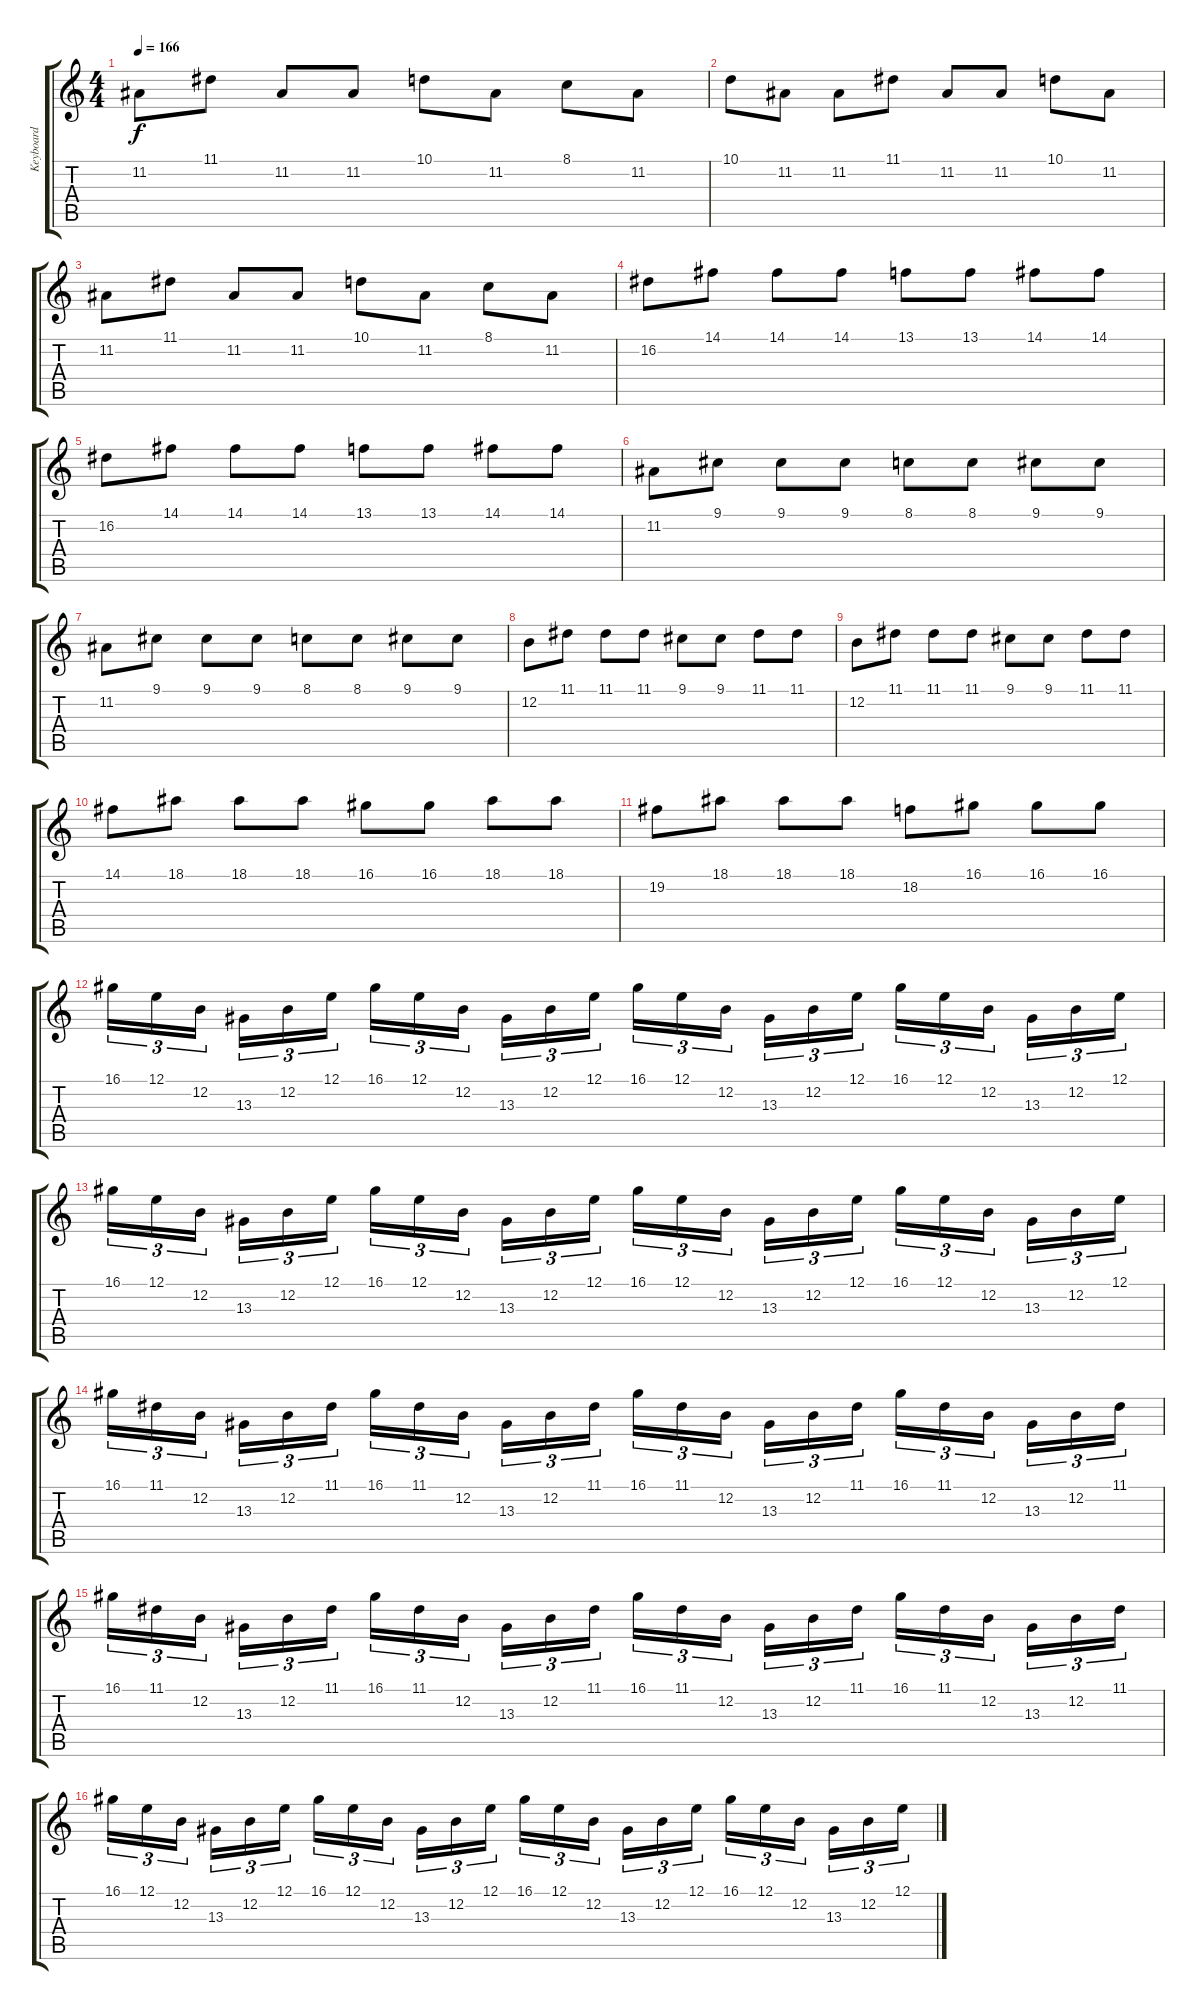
\track ("Keyboard" "Keyboard") {instrument harpsichord}
\staff {score tabs}
\tuning (E4 B3 G3 D3 A2 E2) {hide}
\ts (4 4)
\tempo 166
\clef g2
\ks c
11.2.8{dy f} 11.1.8 11.2.8 11.2.8 10.1.8 11.2.8 8.1.8 11.2.8 |
10.1.8 11.2.8 11.2.8 11.1.8 11.2.8 11.2.8 10.1.8 11.2.8 |
11.2.8 11.1.8 11.2.8 11.2.8 10.1.8 11.2.8 8.1.8 11.2.8 |
\section ("" "")
16.2.8{volume 12} 14.1.8 14.1.8 14.1.8 13.1.8 13.1.8 14.1.8 14.1.8 |
16.2.8 14.1.8 14.1.8 14.1.8 13.1.8 13.1.8 14.1.8 14.1.8 |
11.2.8 9.1.8 9.1.8 9.1.8 8.1.8 8.1.8 9.1.8 9.1.8 |
11.2.8 9.1.8 9.1.8 9.1.8 8.1.8 8.1.8 9.1.8 9.1.8 |
12.2.8 11.1.8 11.1.8 11.1.8 9.1.8 9.1.8 11.1.8 11.1.8 |
12.2.8 11.1.8 11.1.8 11.1.8 9.1.8 9.1.8 11.1.8 11.1.8 |
14.1.8 18.1.8 18.1.8 18.1.8 16.1.8 16.1.8 18.1.8 18.1.8 |
19.2.8 18.1.8 18.1.8 18.1.8 18.2.8 16.1.8 16.1.8 16.1.8 |
\section ("" "")
16.1.16{tu (3 2) volume 10} 12.1.16{tu (3 2)} 12.2.16{tu (3 2)} 13.3.16{tu (3 2)} 12.2.16{tu (3 2)} 12.1.16{tu (3 2)} 16.1.16{tu (3 2)} 12.1.16{tu (3 2)} 12.2.16{tu (3 2)} 13.3.16{tu (3 2)} 12.2.16{tu (3 2)} 12.1.16{tu (3 2)} 16.1.16{tu (3 2)} 12.1.16{tu (3 2)} 12.2.16{tu (3 2)} 13.3.16{tu (3 2)} 12.2.16{tu (3 2)} 12.1.16{tu (3 2)} 16.1.16{tu (3 2)} 12.1.16{tu (3 2)} 12.2.16{tu (3 2)} 13.3.16{tu (3 2)} 12.2.16{tu (3 2)} 12.1.16{tu (3 2)} |
16.1.16{tu (3 2)} 12.1.16{tu (3 2)} 12.2.16{tu (3 2)} 13.3.16{tu (3 2)} 12.2.16{tu (3 2)} 12.1.16{tu (3 2)} 16.1.16{tu (3 2)} 12.1.16{tu (3 2)} 12.2.16{tu (3 2)} 13.3.16{tu (3 2)} 12.2.16{tu (3 2)} 12.1.16{tu (3 2)} 16.1.16{tu (3 2)} 12.1.16{tu (3 2)} 12.2.16{tu (3 2)} 13.3.16{tu (3 2)} 12.2.16{tu (3 2)} 12.1.16{tu (3 2)} 16.1.16{tu (3 2)} 12.1.16{tu (3 2)} 12.2.16{tu (3 2)} 13.3.16{tu (3 2)} 12.2.16{tu (3 2)} 12.1.16{tu (3 2)} |
16.1.16{tu (3 2)} 11.1.16{tu (3 2)} 12.2.16{tu (3 2)} 13.3.16{tu (3 2)} 12.2.16{tu (3 2)} 11.1.16{tu (3 2)} 16.1.16{tu (3 2)} 11.1.16{tu (3 2)} 12.2.16{tu (3 2)} 13.3.16{tu (3 2)} 12.2.16{tu (3 2)} 11.1.16{tu (3 2)} 16.1.16{tu (3 2)} 11.1.16{tu (3 2)} 12.2.16{tu (3 2)} 13.3.16{tu (3 2)} 12.2.16{tu (3 2)} 11.1.16{tu (3 2)} 16.1.16{tu (3 2)} 11.1.16{tu (3 2)} 12.2.16{tu (3 2)} 13.3.16{tu (3 2)} 12.2.16{tu (3 2)} 11.1.16{tu (3 2)} |
16.1.16{tu (3 2)} 11.1.16{tu (3 2)} 12.2.16{tu (3 2)} 13.3.16{tu (3 2)} 12.2.16{tu (3 2)} 11.1.16{tu (3 2)} 16.1.16{tu (3 2)} 11.1.16{tu (3 2)} 12.2.16{tu (3 2)} 13.3.16{tu (3 2)} 12.2.16{tu (3 2)} 11.1.16{tu (3 2)} 16.1.16{tu (3 2)} 11.1.16{tu (3 2)} 12.2.16{tu (3 2)} 13.3.16{tu (3 2)} 12.2.16{tu (3 2)} 11.1.16{tu (3 2)} 16.1.16{tu (3 2)} 11.1.16{tu (3 2)} 12.2.16{tu (3 2)} 13.3.16{tu (3 2)} 12.2.16{tu (3 2)} 11.1.16{tu (3 2)} |
16.1.16{tu (3 2)} 12.1.16{tu (3 2)} 12.2.16{tu (3 2)} 13.3.16{tu (3 2)} 12.2.16{tu (3 2)} 12.1.16{tu (3 2)} 16.1.16{tu (3 2)} 12.1.16{tu (3 2)} 12.2.16{tu (3 2)} 13.3.16{tu (3 2)} 12.2.16{tu (3 2)} 12.1.16{tu (3 2)} 16.1.16{tu (3 2)} 12.1.16{tu (3 2)} 12.2.16{tu (3 2)} 13.3.16{tu (3 2)} 12.2.16{tu (3 2)} 12.1.16{tu (3 2)} 16.1.16{tu (3 2)} 12.1.16{tu (3 2)} 12.2.16{tu (3 2)} 13.3.16{tu (3 2)} 12.2.16{tu (3 2)} 12.1.16{tu (3 2)}
